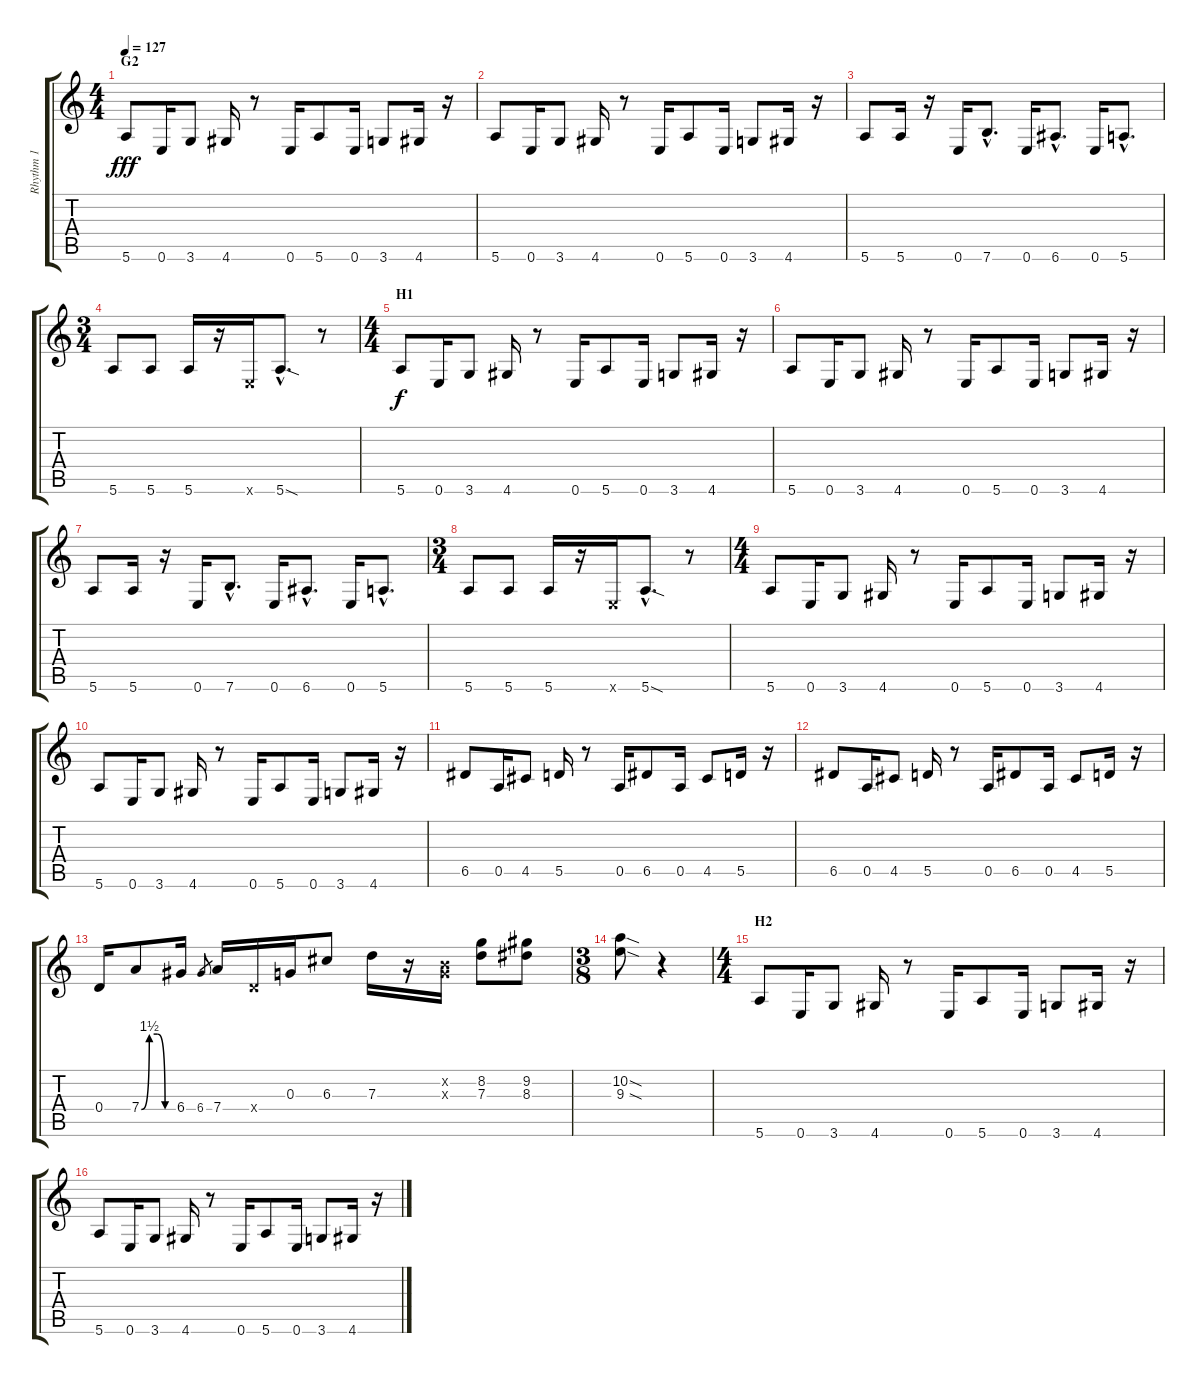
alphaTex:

\track ("Rhythm 1" "Rhythm 1") {instrument distortionguitar}
\staff {score tabs}
\tuning (E4 B3 G3 D3 A2 E2) {hide}
\ts (4 4)
\section ("" "G2")
\tempo 127
\clef g2
\ks c
5.6.8{dy fff volume 16} 0.6.16 3.6.8 4.6.16 r.8 0.6.16 5.6.8 0.6.16 3.6.8 4.6.16 r.16 |
5.6.8 0.6.16 3.6.8 4.6.16 r.8 0.6.16 5.6.8 0.6.16 3.6.8 4.6.16 r.16 |
5.6.8 5.6.16 r.16 0.6.16 7.6{hac}.8{d} 0.6.16 6.6{hac}.8{d} 0.6.16 5.6{hac}.8{d} |
\ts (3 4)
5.6.8 5.6.8 5.6.16 r.16 0.6{x}.16 5.6{sod hac}.8{d} r.8 |
\ts (4 4)
\section ("" "H1")
5.6.8{dy f volume 15} 0.6.16 3.6.8 4.6.16 r.8 0.6.16 5.6.8 0.6.16 3.6.8 4.6.16 r.16 |
5.6.8 0.6.16 3.6.8 4.6.16 r.8 0.6.16 5.6.8 0.6.16 3.6.8 4.6.16 r.16 |
5.6.8 5.6.16 r.16 0.6.16 7.6{hac}.8{d} 0.6.16 6.6{hac}.8{d} 0.6.16 5.6{hac}.8{d} |
\ts (3 4)
5.6.8 5.6.8 5.6.16 r.16 0.6{x}.16 5.6{sod hac}.8{d} r.8 |
\ts (4 4)
5.6.8 0.6.16 3.6.8 4.6.16 r.8 0.6.16 5.6.8 0.6.16 3.6.8 4.6.16 r.16 |
5.6.8 0.6.16 3.6.8 4.6.16 r.8 0.6.16 5.6.8 0.6.16 3.6.8 4.6.16 r.16 |
6.5.8 0.5.16 4.5.8 5.5.16 r.8 0.5.16 6.5.8 0.5.16 4.5.8 5.5.16 r.16 |
6.5.8 0.5.16 4.5.8 5.5.16 r.8 0.5.16 6.5.8 0.5.16 4.5.8 5.5.16 r.16 |
0.4.16 7.4{be (custom 0 0 15 6 30 6 45 0 60 0)}.8 6.4.16 6.4.8{gr} 7.4.16 0.4{x}.16 0.3.16 6.3.8 7.3.16 r.16 (0.2{x} 0.3{x}).16 (8.2 7.3).8 (9.2 8.3).8 |
\ts (3 8)
(10.2{sod} 9.3{sod}).8 r.4 |
\ts (4 4)
\section ("" "H2")
5.6.8{volume 14} 0.6.16 3.6.8 4.6.16 r.8 0.6.16 5.6.8 0.6.16 3.6.8 4.6.16 r.16 |
5.6.8 0.6.16 3.6.8 4.6.16 r.8 0.6.16 5.6.8 0.6.16 3.6.8 4.6.16 r.16
